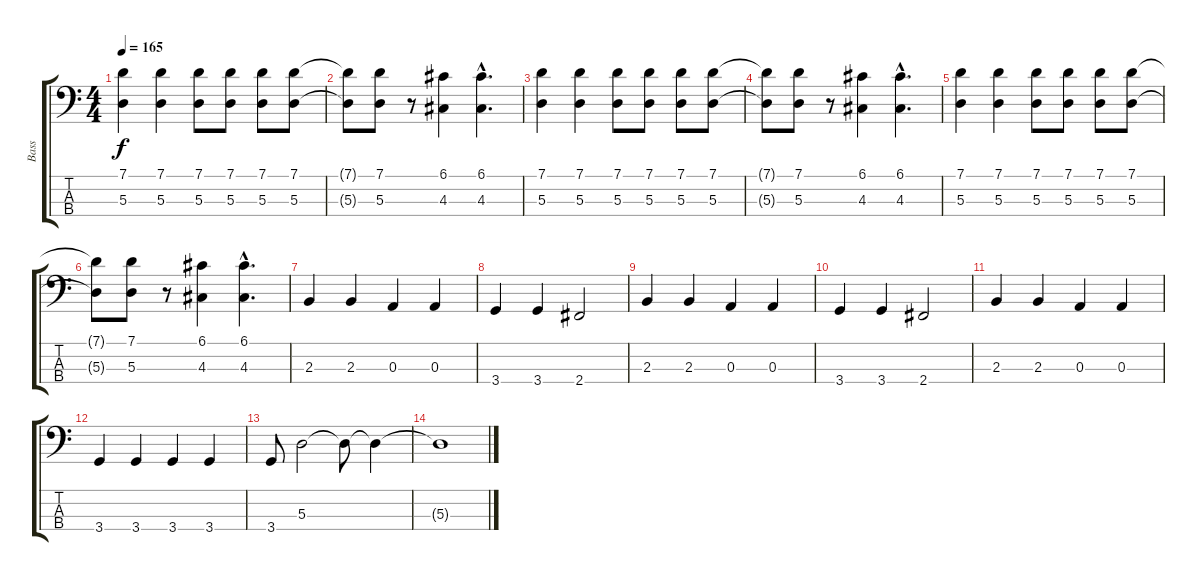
\track ("Bass" "Bass") {instrument electricbassfinger}
\staff {score tabs}
\tuning (G2 D2 A1 E1) {hide}
\ts (4 4)
\tempo 165
\clef f4
\ks c
(7.1 5.3).4{dy f} (7.1 5.3).4 (7.1 5.3).8 (7.1 5.3).8 (7.1 5.3).8 (7.1 5.3).8 |
(7.1{t} 5.3{t}).8 (7.1 5.3).8 r.8 (6.1 4.3).4 (6.1{hac} 4.3{hac}).4{d} |
(7.1 5.3).4 (7.1 5.3).4 (7.1 5.3).8 (7.1 5.3).8 (7.1 5.3).8 (7.1 5.3).8 |
(7.1{t} 5.3{t}).8 (7.1 5.3).8 r.8 (6.1 4.3).4 (6.1{hac} 4.3{hac}).4{d} |
(7.1 5.3).4 (7.1 5.3).4 (7.1 5.3).8 (7.1 5.3).8 (7.1 5.3).8 (7.1 5.3).8 |
(7.1{t} 5.3{t}).8 (7.1 5.3).8 r.8 (6.1 4.3).4 (6.1{hac} 4.3{hac}).4{d} |
2.3.4 2.3.4 0.3.4 0.3.4 |
3.4.4 3.4.4 2.4.2 |
2.3.4 2.3.4 0.3.4 0.3.4 |
3.4.4 3.4.4 2.4.2 |
2.3.4 2.3.4 0.3.4 0.3.4 |
3.4.4 3.4.4 3.4.4 3.4.4 |
3.4.8 5.3.2 5.3{t}.8 5.3{t}.4 |
5.3{t}.1
